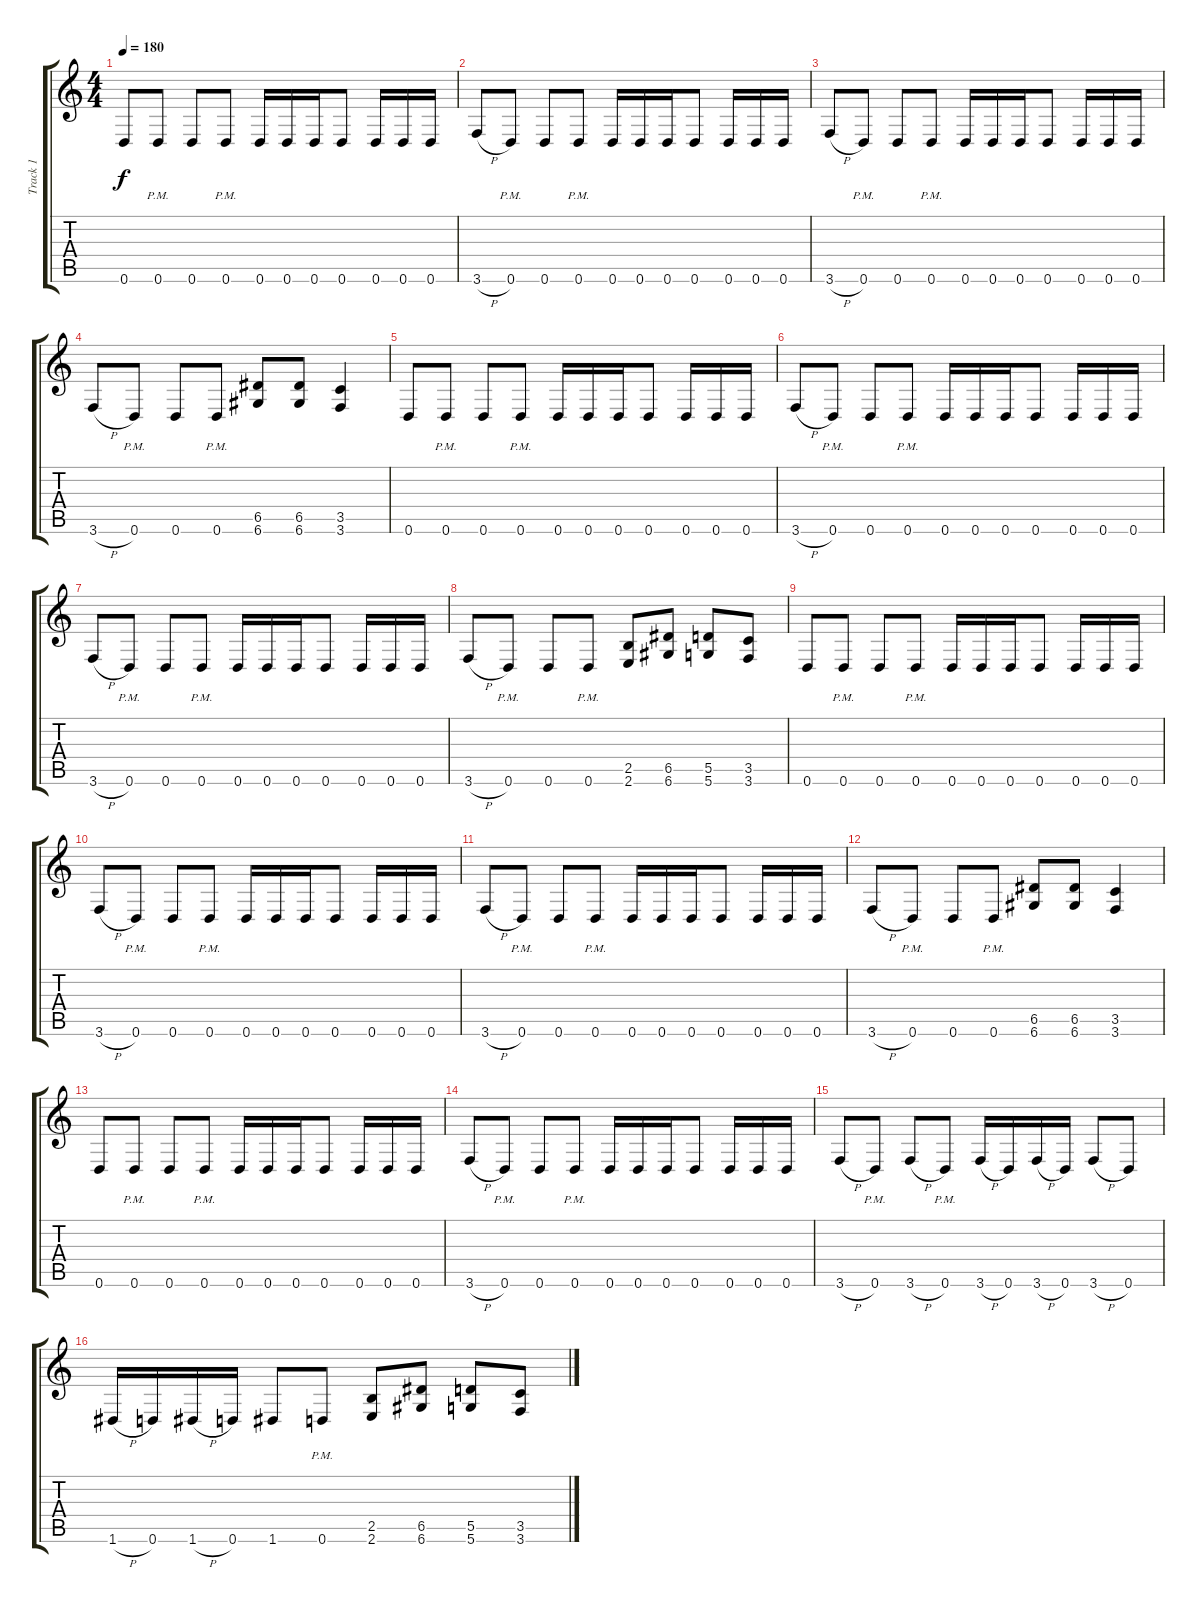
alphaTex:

\track ("Track 1" "Track 1") {instrument distortionguitar}
\staff {score tabs}
\tuning (E4 B3 G3 D3 A2 D2) {hide}
\ts (4 4)
\tempo 180
\clef g2
\ks c
0.6.8{dy f instrument distortionguitar} 0.6{pm}.8 0.6.8 0.6{pm}.8 0.6.16 0.6.16 0.6.16 0.6.8 0.6.16 0.6.16 0.6.16 |
3.6{h}.8 0.6{pm}.8 0.6.8 0.6{pm}.8 0.6.16 0.6.16 0.6.16 0.6.8 0.6.16 0.6.16 0.6.16 |
3.6{h}.8 0.6{pm}.8 0.6.8 0.6{pm}.8 0.6.16 0.6.16 0.6.16 0.6.8 0.6.16 0.6.16 0.6.16 |
3.6{h}.8 0.6{pm}.8 0.6.8 0.6{pm}.8 (6.5 6.6).8 (6.5 6.6).8 (3.5 3.6).4 |
0.6.8 0.6{pm}.8 0.6.8 0.6{pm}.8 0.6.16 0.6.16 0.6.16 0.6.8 0.6.16 0.6.16 0.6.16 |
3.6{h}.8 0.6{pm}.8 0.6.8 0.6{pm}.8 0.6.16 0.6.16 0.6.16 0.6.8 0.6.16 0.6.16 0.6.16 |
3.6{h}.8 0.6{pm}.8 0.6.8 0.6{pm}.8 0.6.16 0.6.16 0.6.16 0.6.8 0.6.16 0.6.16 0.6.16 |
3.6{h}.8 0.6{pm}.8 0.6.8 0.6{pm}.8 (2.5 2.6).8 (6.5 6.6).8 (5.5 5.6).8 (3.5 3.6).8 |
0.6.8 0.6{pm}.8 0.6.8 0.6{pm}.8 0.6.16 0.6.16 0.6.16 0.6.8 0.6.16 0.6.16 0.6.16 |
3.6{h}.8 0.6{pm}.8 0.6.8 0.6{pm}.8 0.6.16 0.6.16 0.6.16 0.6.8 0.6.16 0.6.16 0.6.16 |
3.6{h}.8 0.6{pm}.8 0.6.8 0.6{pm}.8 0.6.16 0.6.16 0.6.16 0.6.8 0.6.16 0.6.16 0.6.16 |
3.6{h}.8 0.6{pm}.8 0.6.8 0.6{pm}.8 (6.5 6.6).8 (6.5 6.6).8 (3.5 3.6).4 |
0.6.8 0.6{pm}.8 0.6.8 0.6{pm}.8 0.6.16 0.6.16 0.6.16 0.6.8 0.6.16 0.6.16 0.6.16 |
3.6{h}.8 0.6{pm}.8 0.6.8 0.6{pm}.8 0.6.16 0.6.16 0.6.16 0.6.8 0.6.16 0.6.16 0.6.16 |
3.6{h}.8 0.6{pm}.8 3.6{h}.8 0.6{pm}.8 3.6{h}.16 0.6.16 3.6{h}.16 0.6.16 3.6{h}.8 0.6.8 |
1.6{h}.16 0.6.16 1.6{h}.16 0.6.16 1.6.8 0.6{pm}.8 (2.5 2.6).8 (6.5 6.6).8 (5.5 5.6).8 (3.5 3.6).8
